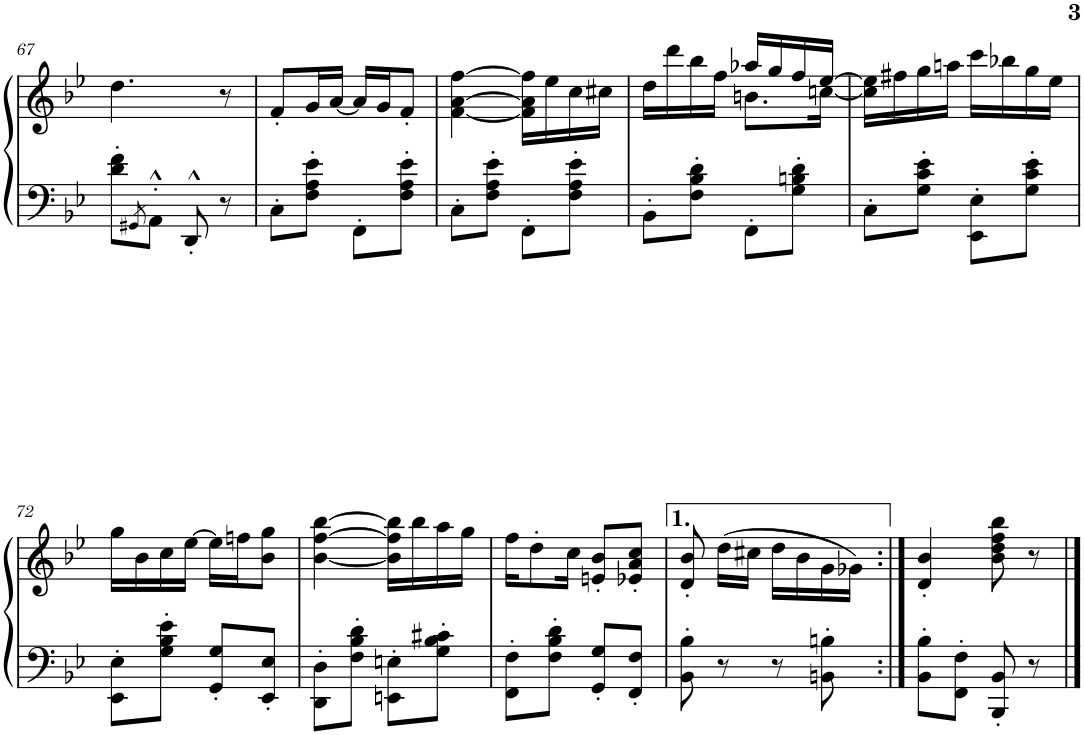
**kern	**kern
*part1	*part1
*staff2	*staff1
*I"Piano	*
*I'Pno.	*
!!LO:PB:g=z
*clefF4	*clefG2
*k[b-e-]	*k[b-e-]
*M2/4	*M2/4
=67	=67
8d\' 8f\'L	4.dd\
8qGG#X/	.
8AA'^^\J	.
8DD'^^/	.
8r	8r
=68	=68
8C'\L	8f'/L
8F\' 8A\' 8e-\'J	16g/L
.	[16a/JJ
8FF'\L	16a/LL]
.	16g/J
8F\' 8A\' 8e-\'J	8f'/J
=69	=69
8C'\L	[4f\ [4a\ [4ff\
8F\' 8A\' 8e-\'J	.
8FF'\L	16f\] 16a\] 16ff\]LL
.	16ee-\
8F\' 8A\' 8e-\'J	16cc\
.	16cc#X\JJ
=70	=70
*	*^
8BB-'\L	16dd\LL	4ryy
.	16ddd\	.
8F\' 8B-\' 8d\'J	16bb-\	.
.	16ff\JJ	.
8FF'\L	16aa-X/LL	8.bn\L
.	16gg/	.
8G\' 8Bn\' 8d\'J	16ff/	.
.	[16ee-/JJ	[16ccn\Jk
*	*v	*v
=71	=71
8C'\L	16cc\] 16ee-\]LL
.	16ff#X\
8G\' 8c\' 8e-\'J	16gg\
.	16aan\JJ
8EE-\' 8E-\'L	16ccc\LL
.	16bb-X\
8G\' 8c\' 8e-\'J	16gg\
.	16ee-\JJ
!!LO:LB:g=z
=72	=72
8EE-\' 8E-\'L	16gg\LL
.	16b-\
8G\' 8B-\' 8e-\'J	16cc\
.	[16ee-\JJ
8GG/' 8G/'L	16ee-\LL]
.	16ffn\J
8EE-/' 8E-/'J	8b-\ 8gg\J
=73	=73
8DD\' 8D\'L	[4b-\ [4ff\ [4bb-\
8F\' 8B-\' 8d\'J	.
8EEn\' 8En\'L	16b-\] 16ff\] 16bb-\]LL
.	16bb-\
8G\' 8B-\' 8c#X\'J	16aa\
.	16gg\JJ
=74	=74
8FF\' 8F\'L	16ff\KL
.	8dd'\
8F\' 8B-\' 8d\'J	.
.	16cc\Jk
8GG/' 8G/'L	8en/' 8b-/'L
8FF/' 8F/'J	8e-X/' 8a/' 8cc/'J
=75	=75
8BB-\' 8B-\'	8d/' 8b-/'
8r	(16dd\LL
.	16cc#X\JJ
8r	16dd\LL
.	16b-\
8BBn\' 8Bn\'	16g\
.	16g-X\JJ)
=76:|!	=76:|!
8BB-\' 8B-\'L	4d/' 4b-/'
8FF\' 8F\'J	.
8BBB-/' 8BB-/'	8b-\ 8dd\ 8ff\ 8bb-\
8r	8r
==	==
*-	*-
